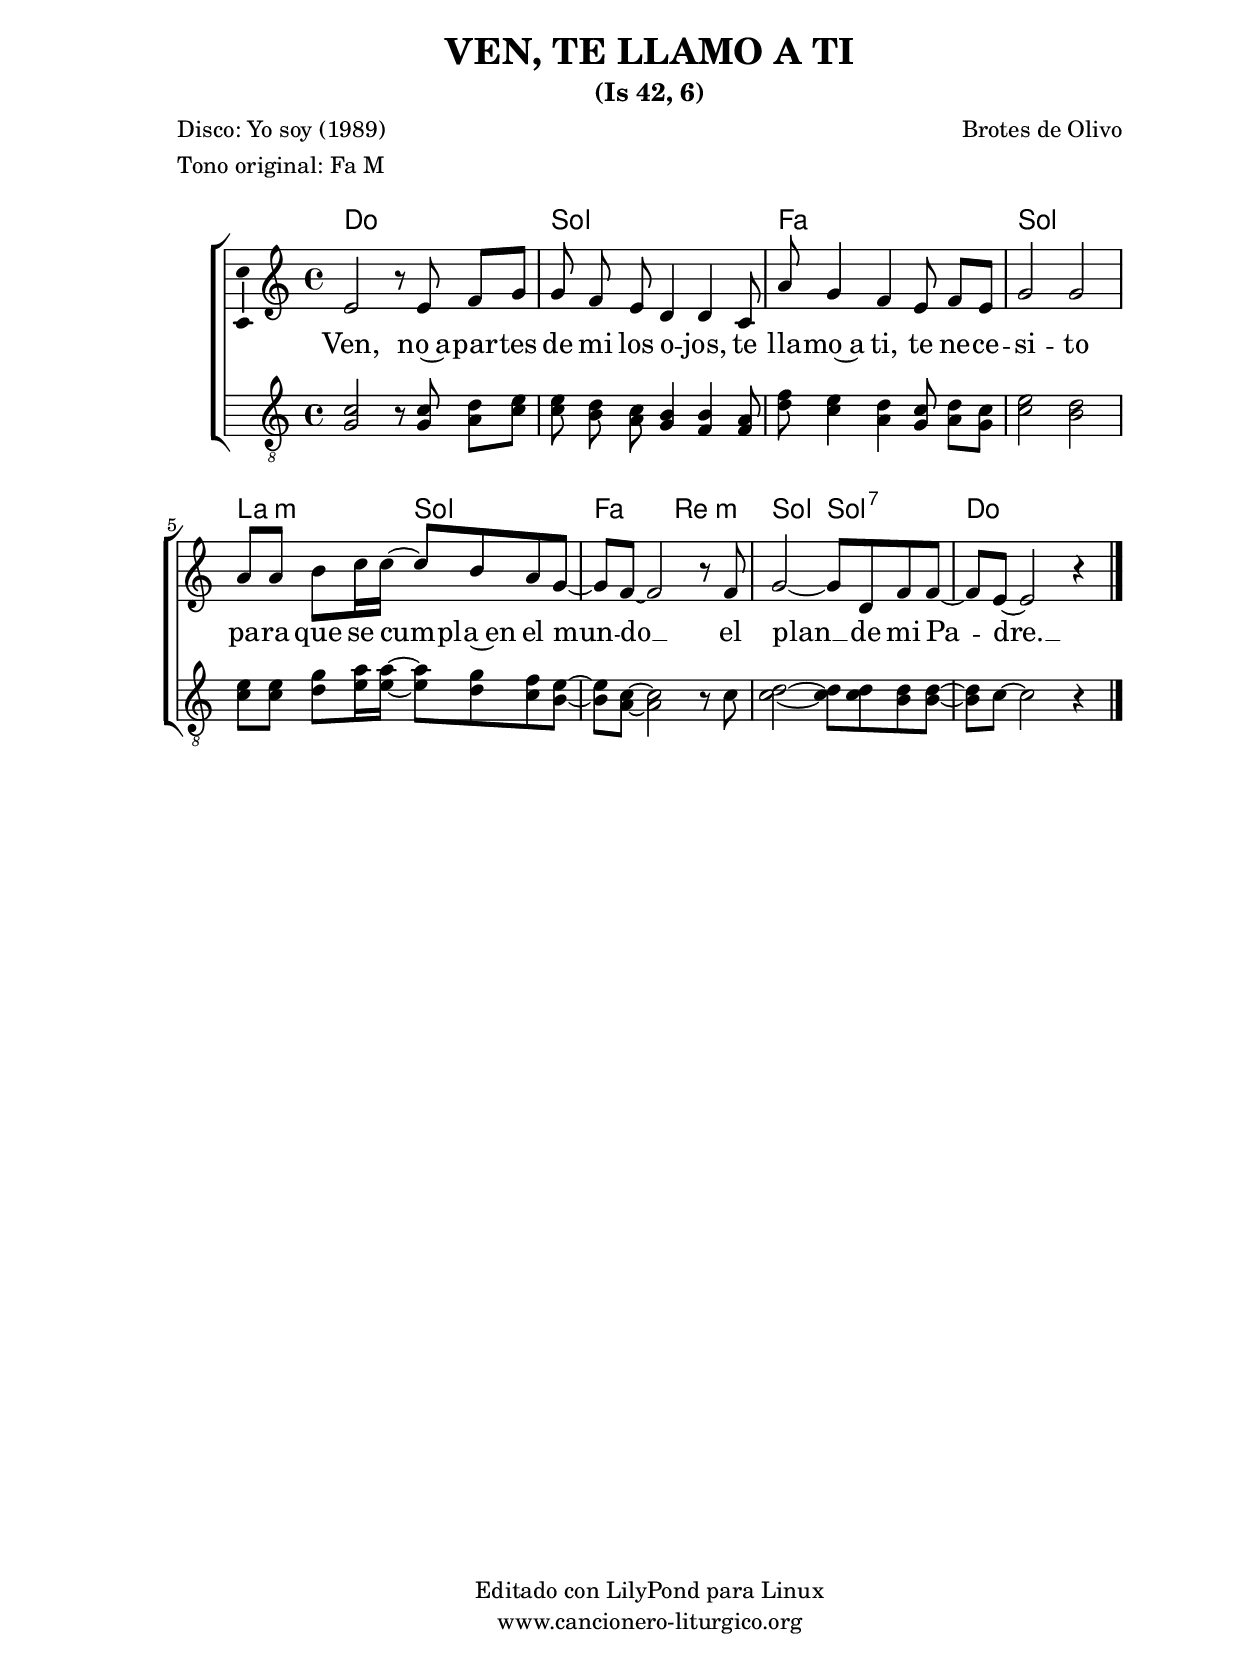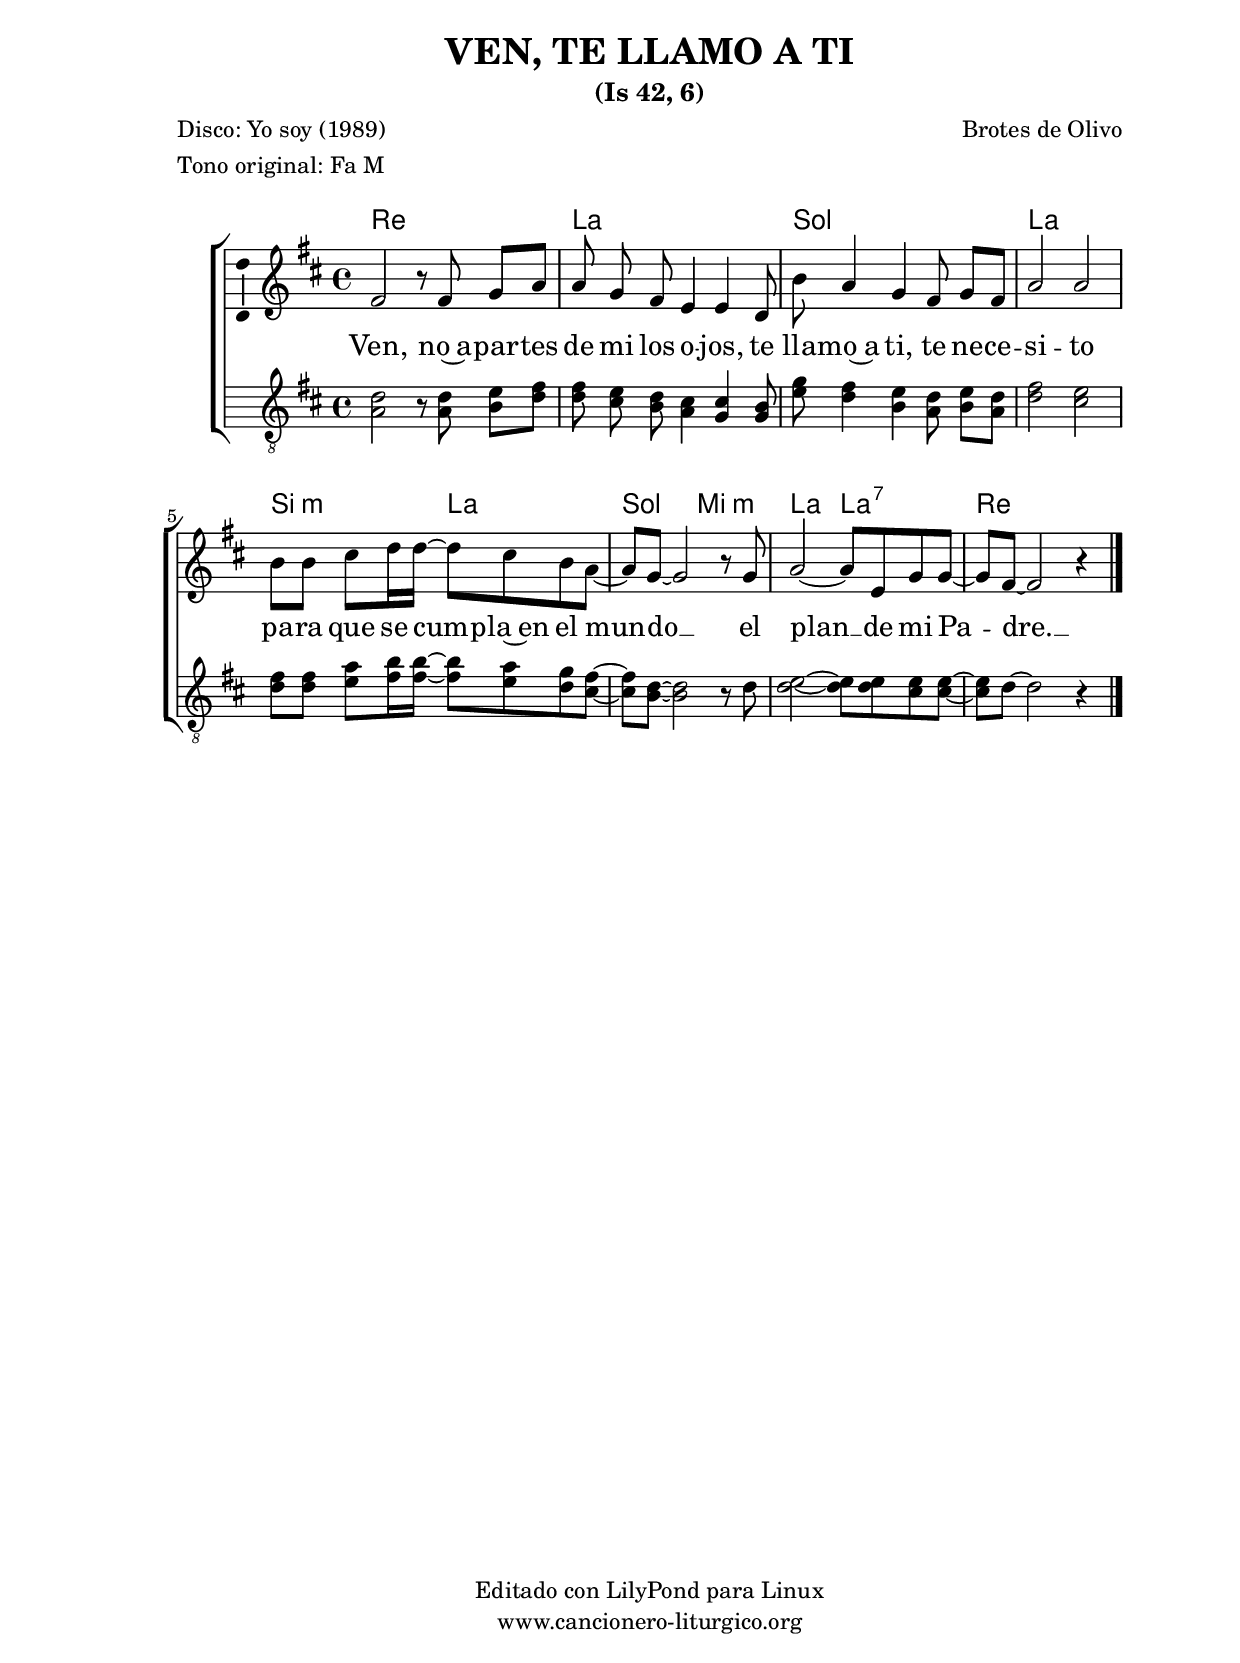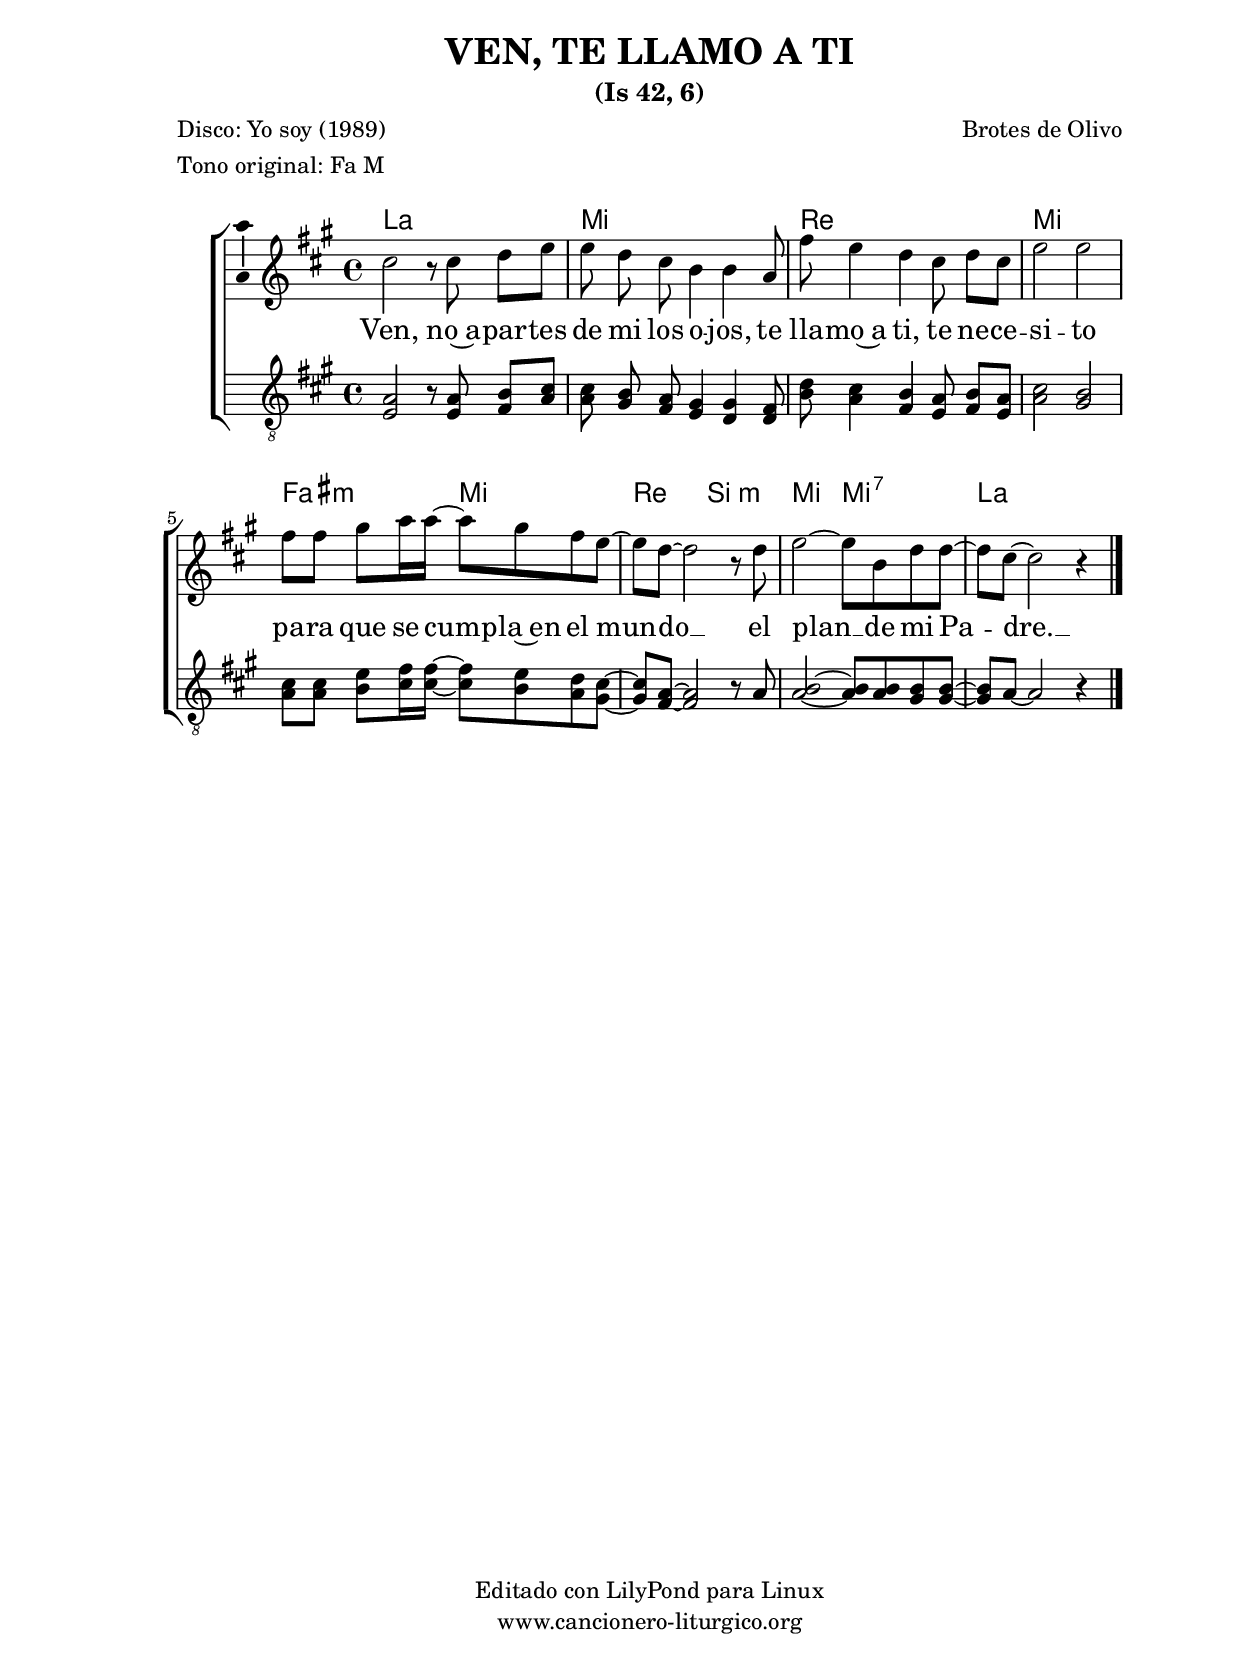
%
%para convertir .midi en .wav:
%timidity filename.midi -Ow -o finename.wav
%
%
%Para convertir de .wav a .mp3:
%lame -h -m j filename.wav
%
%
%para escuchar el midi:
%timidity nombrefichero.midi
%


%versión de lilypond para la que se ha escrito esta partitura:
\version "2.16.0"

	%Tamaño papel
	#(set-default-paper-size "a4")
	%Tamaño partitura
	#(set-global-staff-size 20)
	%No responde al pulsar sobre una nota
	#(ly:set-option 'point-and-click #f)

%parámetros del encabezamiento:
\header {
	title = "VEN, TE LLAMO A TI"
	subtitle = "(Is 42, 6)"
	composer = "Brotes de Olivo"
	poet = "Disco: Yo soy (1989)"
	meter = "Tono original: Fa M"
	arranger = ""
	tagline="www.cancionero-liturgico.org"
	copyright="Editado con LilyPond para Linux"
	}

%parámetros asociados al papel:
\paper  {
	oddHeaderMarkup = \markup {\fill-line { \on-the-fly #not-first-page \fromproperty #'header:title \on-the-fly #not-first-page \fromproperty #'header:composer }}
	evenHeaderMarkup = \markup {\fill-line { \fromproperty #'header:composer \fromproperty #'header:title }}
	#(set-paper-size "a4")
	print-page-number = ##f
	first-page-number = 1
	print-first-page-number = ##f
%	head-separation = 3.0 \cm
	top-margin = 2.0 \cm
	bottom-margin = 0.5\cm
%%%	bottom-margin = -2.0\cm
	left-margin = 3.0 \cm
	line-width = 16.0 \cm 
	indent = 8\mm
	interscoreline = 2.\mm
	between-system-space = 15\mm
%	para que las partituras no llenen la hoja:
	ragged-bottom = ##t
%	idem para la última hoja:
	ragged-last-bottom = ##f
%	para que las partituras llenen el ancho del papel:
	ragged-last = ##f
	after-title-space = 2.5 \cm
%page-count=1
%system-count=8

	%Flexible Vertical Spacing
%	markup-markup-spacing =
%	#'((basic-distance . 15) (minimum-distance . 15) (padding . 3))
	markup-system-spacing =
	#'((basic-distance . 15) (minimum-distance . 15) (padding . 3))
	system-system-spacing =
	#'((basic-distance . 15) (minimum-distance . 15) (padding . 3))
	score-system-spacing =
	#'((basic-distance . 15) (minimum-distance . 15) (padding . 5))
%	top-system-spacing = % header
%	#'((basic-distance . 8) (minimum-distance . 0) (padding . 0))
%	top-markup-spacing =
%	#'((basic-distance . 20) (minimum-distance . 20) (padding . 0))
	last-bottom-spacing = % footer
	#'((basic-distance . 5) (minimum-distance . 5) (padding . 0))
%	score-markup-spacing =
%	#'((basic-distance . 16) (minimum-distance . 13) (padding . 0))

	}


%parámetros que afectan a toda la partitura:
global =  {
	%clave de sol (G):
	\clef G
	%armadura:
%%%	\transpose c d
	\transpose f c
	\key f \major
	\tempo 4=90
	\set Score.tempoHideNote = ##t
	}


acordes = {
	\italianChords
	\chordmode {
%%%	\transpose c d
	\transpose f c
{

f1 c bes c d2:m c bes g:m c c:7 f1

	}
	}
}

melodia = 

%%%	\transpose c d
	\transpose f c
{
	\relative c''{
	\time 4/4

a2 r8 a8 \noBeam bes c
c8 bes \noBeam a g4 g4 f8
d'8 c4 bes4 a8 \noBeam bes8 a
c2 c2
d8 d e f16 f~f8 e8 d c~
c8 bes~bes2 r8 bes
c2~c8 g bes bes~
bes8 a8~a2 r4

\bar "|."
	}
	}

melodiab = 

%%%	\transpose c d
	\transpose f c
{
	\relative c'{
	\time 4/4

<<
{
f2 r8 f8 \noBeam g a
a8 g \noBeam f e4 e4 d8
bes'8 a4 g4 f8 \noBeam g8 f
a2 g2
a8 a c d16 d~d8 c8 bes a~
a8 f~f2 r8 f
g2~g8 g g g~
g8 f8~f2 r4
}
{
c2 r8 c8 \noBeam d f
f8 e \noBeam d c4 bes4 bes8
g'8 f4 d4 c8 \noBeam d8 c
f2 e2
f8 f g a16 a~a8 g8 f e~
e8 d~d2 r8 s
f2~f8 f e e~
e8 s8~s2 r4
}
>>

\bar "|."
	}
	}


texto = \lyricmode {
Ven, no~a -- par -- tes de mi los o -- jos,
te lla -- mo~a ti, te ne -- ce -- si -- to
pa -- ra que se cum -- pla~en el mun -- do __
el plan __ de mi Pa -- dre. __

	}


acordesStaff = \context ChordNames = acordesStaff <<
	\set chordChanges = ##t
	\acordes
	>>


vozStaff = \context Voice = vozStaff
\with {\consists "Ambitus_engraver"}
<<
%	\set Staff.instrumentName = ""
%	\set Staff.shortInstrumentName = ""
%	\set Staff.midiInstrument = #"clarinet"
%	\set Staff.midiInstrument = #"cello"
%	\set Staff.midiInstrument = #"flute"
	\set Staff.midiInstrument = #"electric guitar (jazz)"
%	\set Staff.midiInstrument = #"english horn"
%	\set Staff.midiInstrument = #"violin"
%	\set Staff.midiInstrument = #"glockenspiel"
	\set Staff.midiMinimumVolume = #0.7
	\set Staff.midiMaximumVolume = #0.9
	\global
	\melodia
	>>

vozbStaff = \context Voice = vozbStaff
<<
	\set Staff.instrumentName = ""
	\set Staff.shortInstrumentName = ""
	\override Staff.StaffSymbol #'staff-space = #(magstep -0.35)
	\set Staff.midiInstrument = #"flute"
	\set Staff.midiMinimumVolume = #0.7
	\set Staff.midiMaximumVolume = #0.9
	\global
	\clef "G_8"
	\melodiab
	>>

textoStaff = \context Lyrics = textoStaff <<
	\lyricsto vozStaff \texto
	>>

\book {
	\score {
		\context ChoirStaff {
%			\override StaffGroup.SystemStartBracket #'collapse-height = #1
%			\override Score.SystemStartBar #'collapse-height = #1
			<<
			\acordesStaff
			\vozStaff
			\textoStaff
			\vozbStaff
			>>
			}
		\layout {
	    		\context {
				\Lyrics
				\override LyricText #'font-size = #2
				}
	   		 \context {
				\Score
				\override StaffSymbol #'staff-space = #(magstep +3)
				}
			}
		}
	\score {
		\unfoldRepeats
		\context ChoirStaff {
			<<
			\acordesStaff
			\vozStaff
			\vozbStaff
			>>
			}
		\midi {
	  		\context {
	  			\Score
				tempoWholesPerMinute = #(ly:make-moment 70 4)
				}
			}
		}
	}



#(define output-suffix "C")
\book {
	\score {
		\context ChoirStaff {
%			\override StaffGroup.SystemStartBracket #'collapse-height = #1
%			\override Score.SystemStartBar #'collapse-height = #1
\transpose c d
			<<
			\acordesStaff
			\vozStaff
			\textoStaff
			\vozbStaff
			>>
			}
		\layout {
	    		\context {
				\Lyrics
				\override LyricText #'font-size = #2
				}
	   		 \context {
				\Score
				\override StaffSymbol #'staff-space = #(magstep +3)
				}
			}
		}
	}

#(define output-suffix "S")
\book {
	\score {
		\context ChoirStaff {
%			\override StaffGroup.SystemStartBracket #'collapse-height = #1
%			\override Score.SystemStartBar #'collapse-height = #1
\transpose c a
			<<
			\acordesStaff
			\vozStaff
			\textoStaff
\transpose a a,
			\vozbStaff
			>>
			}
		\layout {
	    		\context {
				\Lyrics
				\override LyricText #'font-size = #2
				}
	   		 \context {
				\Score
				\override StaffSymbol #'staff-space = #(magstep +3)
				}
			}
		}
	}


